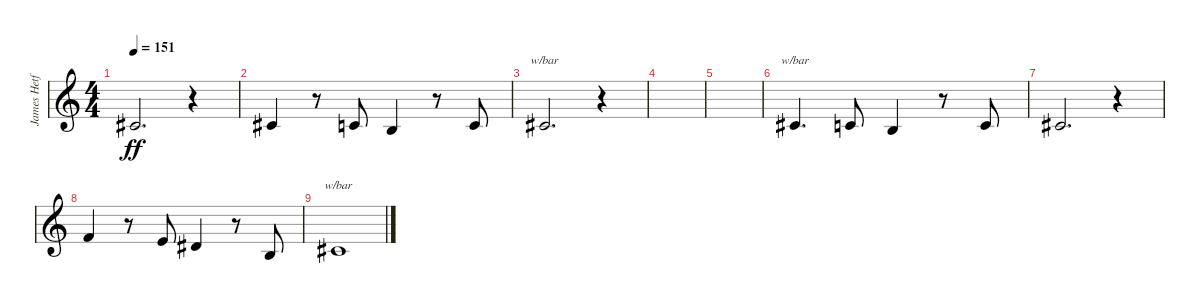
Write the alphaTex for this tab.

\track ("James Hetfield [V]" "James Hetf") {instrument violin}
\staff {score}
\tuning (E4 B3 G3 D3 A2 E2) {hide}
\ts (4 4)
\tempo 151
\clef g2
\ks c
6.3.2{d dy ff} r.4 |
6.3.4 r.8 5.3.8 4.3.4 r.8 5.3.8 |
6.3.2{d tbe (custom default 0 0 5 0 10 -4 15 0 60 0)} r.4 |
|
|
6.3.4{d tbe (custom default 0 0 45 0 60 -2)} 5.3.8 4.3.4 r.8 5.3.8 |
6.3.2{d} r.4 |
6.2.4 r.8 5.2.8 4.2.4 r.8 4.3.8 |
6.3.1{tbe (custom default 0 0 5 0 8 -4 10 0 26 0 60 -4)}
